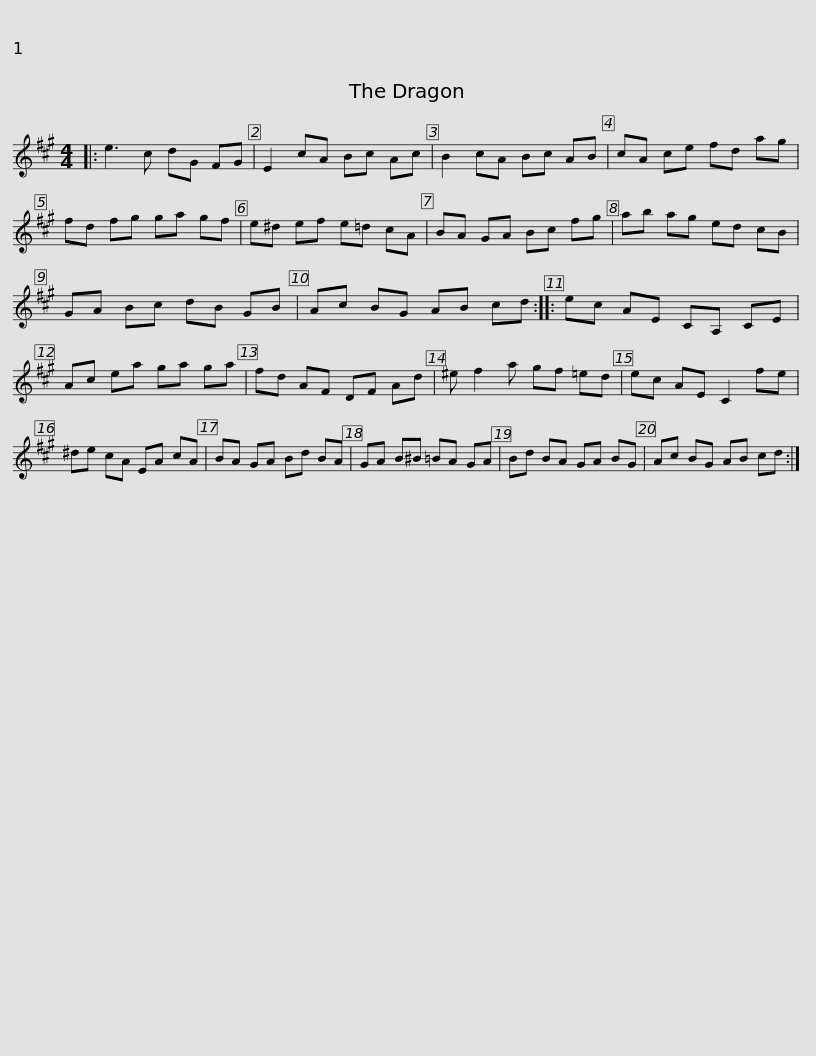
X:1
L:1/8
M:4/4
I:linebreak $
K:A
V:1 treble
V:1
|: e3 c dG FG | E2 cA Bc Ac | B2 cA Bc AB | cA ce fd ag | fd fg ga gf |$ %5
 e^d ef e=d cA | BA GA Bc fg | ab ag ed cB | GA Bc dB GB | Ac BG AB cd ::$ %10
 ec AE CA, CE | Ac ea ga ga | fd AF DF Ad | ^e f2 a gf =ed | ec AE C2 fe |$ %15
 ^de cA EA cA | BA GA Bd BA | GA B^B =BA GA | Bd BA GA BG | Ac BG AB cd :| %20
